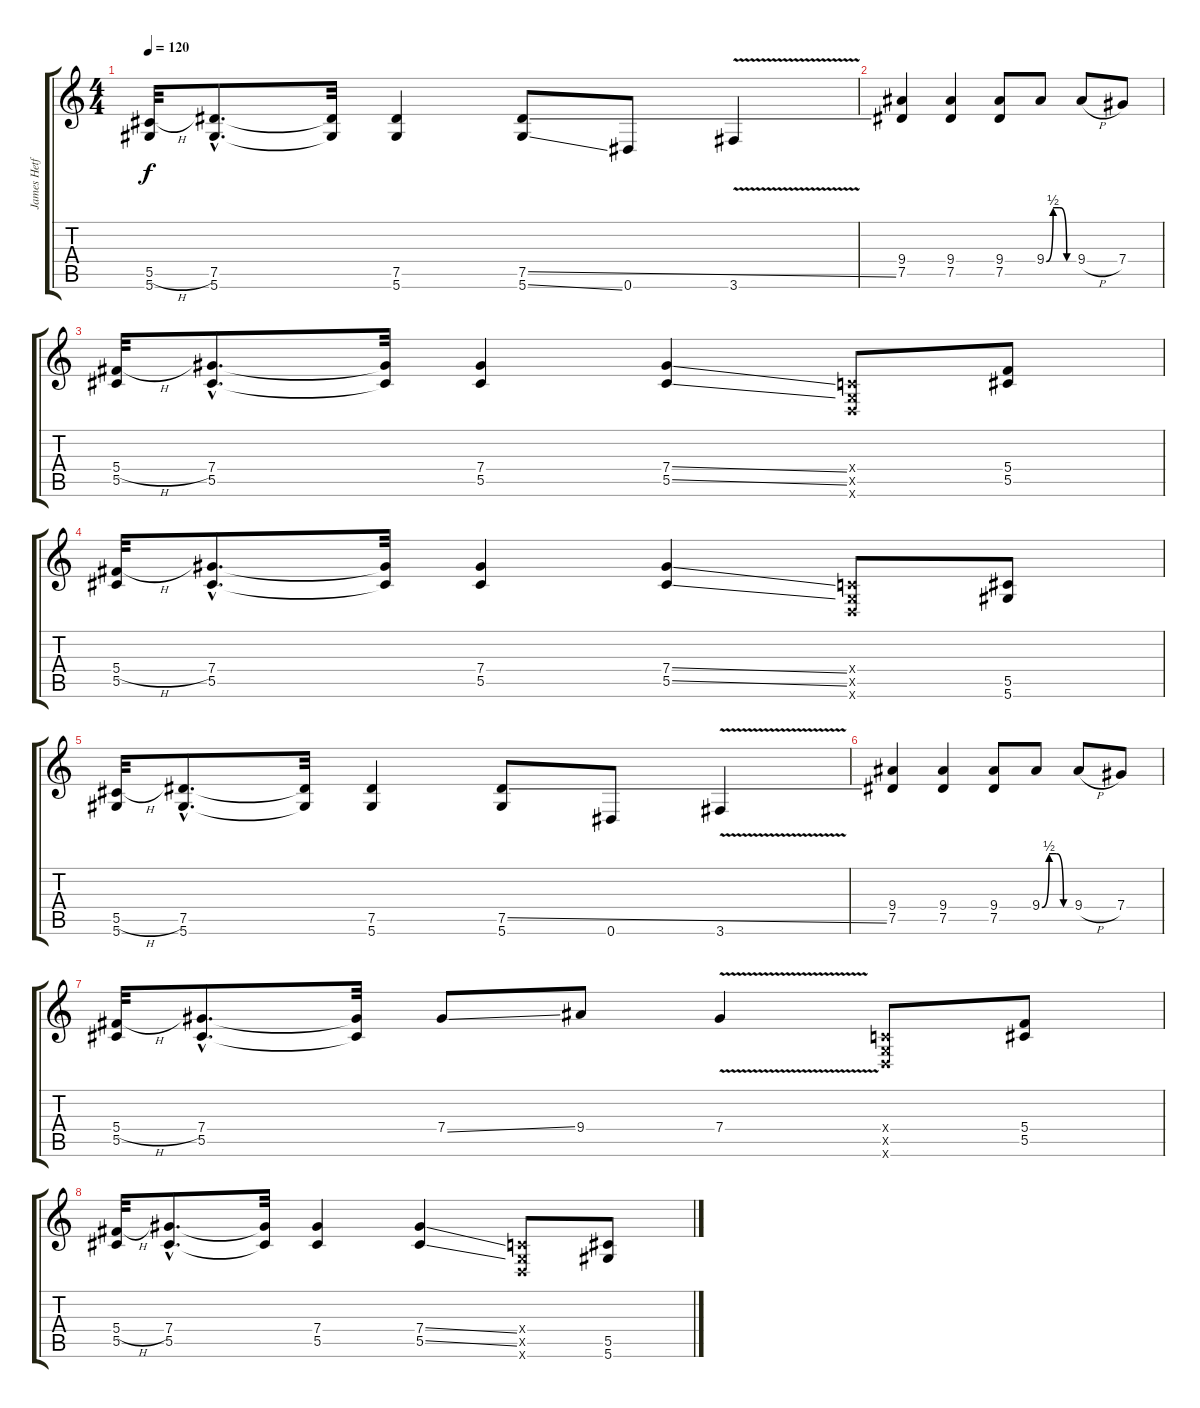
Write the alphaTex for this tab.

\track ("James Hetfield distortion" "James Hetf") {instrument distortionguitar}
\staff {score tabs}
\tuning (Eb4 Bb3 Gb3 Db3 Ab2 Eb2) {hide}
\ts (4 4)
\tempo 120
\clef g2
\ks c
(5.5{h} 5.6).32{dy f} (7.5{hac} 5.6{hac}).8{d} (7.5{t} 5.6{t}).32 (7.5 5.6).4 (7.5{ss} 5.6{ss}).8 0.6.8 3.6{v}.4 |
(9.4 7.5).4 (9.4 7.5).4 (9.4 7.5).8 9.4{be (custom 0 0 15 2 30 2 45 0 60 0)}.8 9.4{h}.8 7.4.8 |
(5.4{h} 5.5).32 (7.4{hac} 5.5{hac}).8{d} (7.4{t} 5.5{t}).32 (7.4 5.5).4 (7.4{ss} 5.5{ss}).4 (-1.4{x} -1.5{x} -1.6{x}).8 (5.4 5.5).8 |
(5.4{h} 5.5).32 (7.4{hac} 5.5{hac}).8{d} (7.4{t} 5.5{t}).32 (7.4 5.5).4 (7.4{ss} 5.5{ss}).4 (-1.4{x} -1.5{x} -1.6{x}).8 (5.5 5.6).8 |
(5.5{h} 5.6).32 (7.5{hac} 5.6{hac}).8{d} (7.5{t} 5.6{t}).32 (7.5 5.6).4 (7.5{ss} 5.6).8 0.6.8 3.6{v}.4 |
(9.4 7.5).4 (9.4 7.5).4 (9.4 7.5).8 9.4{be (custom 0 0 15 2 30 2 45 0 60 0)}.8 9.4{h}.8 7.4.8 |
(5.4{h} 5.5).32 (7.4{hac} 5.5{hac}).8{d} (7.4{t} 5.5{t}).32 7.4{ss}.8 9.4.8 7.4{v}.4 (-1.4{x} -1.5{x} -1.6{x}).8 (5.4 5.5).8 |
(5.4{h} 5.5).32 (7.4{hac} 5.5{hac}).8{d} (7.4{t} 5.5{t}).32 (7.4 5.5).4 (7.4{ss} 5.5{ss}).4 (-1.4{x} -1.5{x} -1.6{x}).8 (5.5 5.6).8
